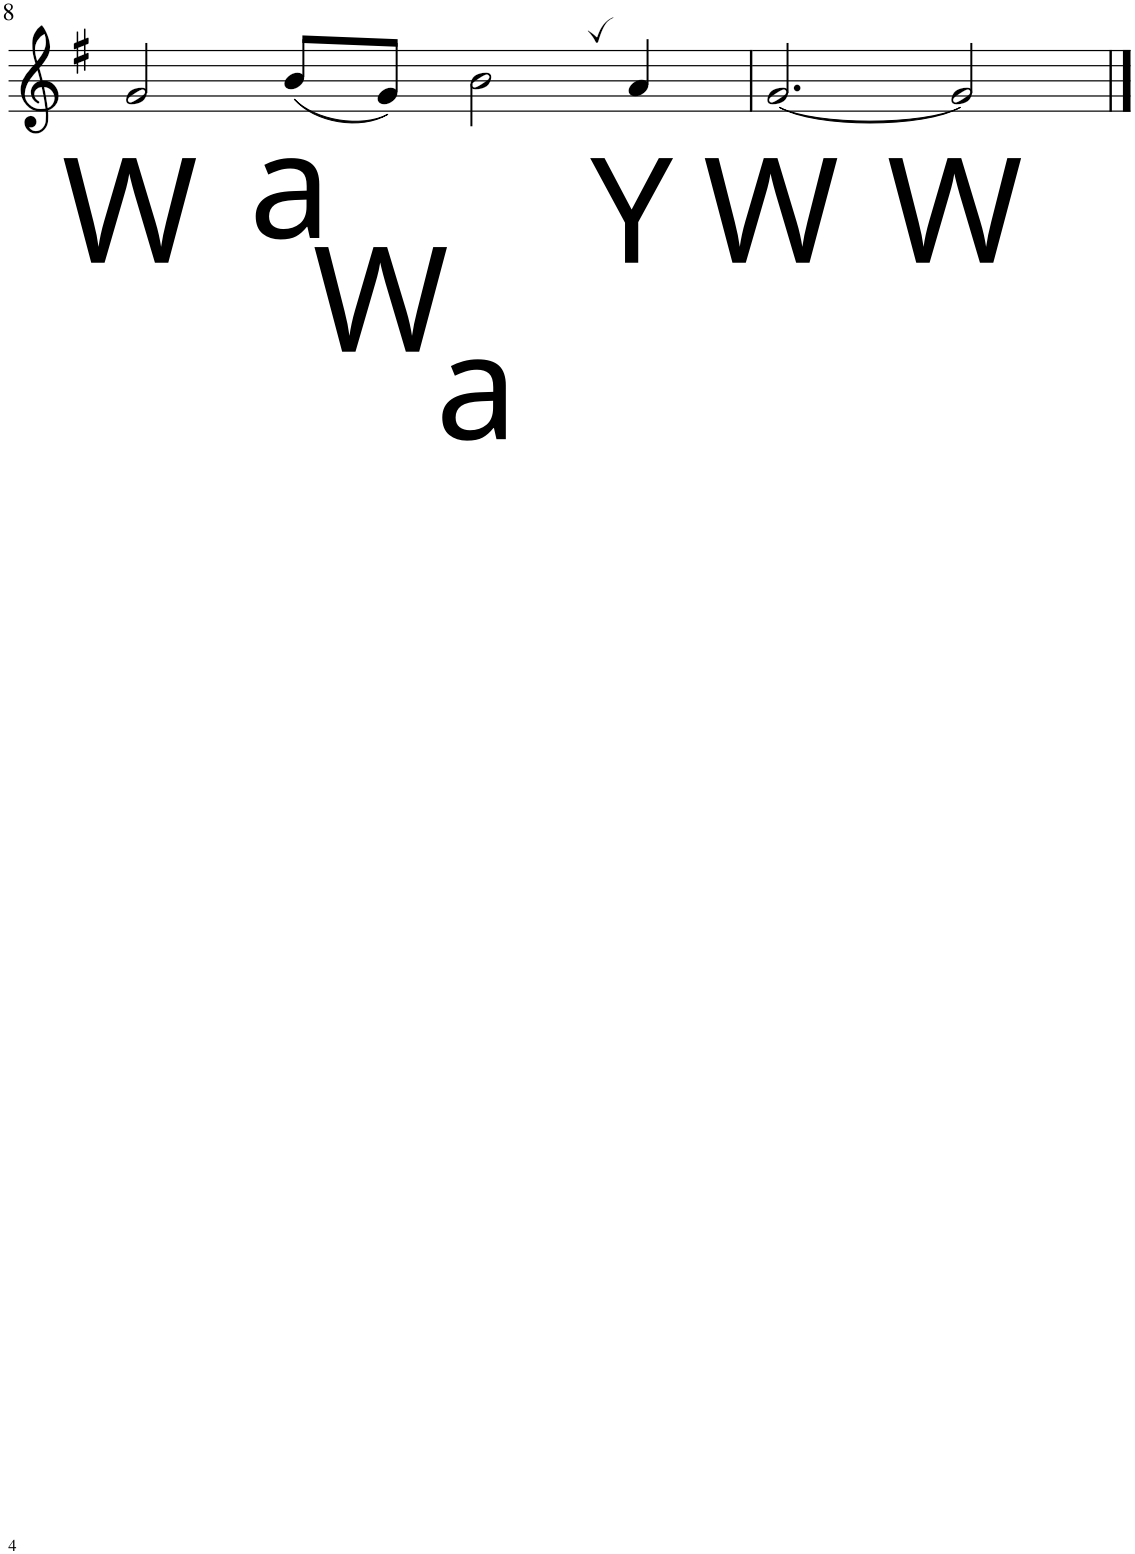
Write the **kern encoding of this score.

**kern
*part1
*staff1
*I"Flauta
*I'Fl.
!!LO:PB:g=z
*clefG2
*k[f#]
*M6/4
=8
!LO:TX:b:t=W
2g/
!LO:TX:b:t=a
(8b/L
!LO:TX:b:t=W
8g/J)
!LO:TX:b:t=a
2b,\
!LO:TX:b:t=Y
4a/
=9
!LO:TX:b:t=W
[2.g/
!LO:TX:b:t=W
2g/]
==
*-
